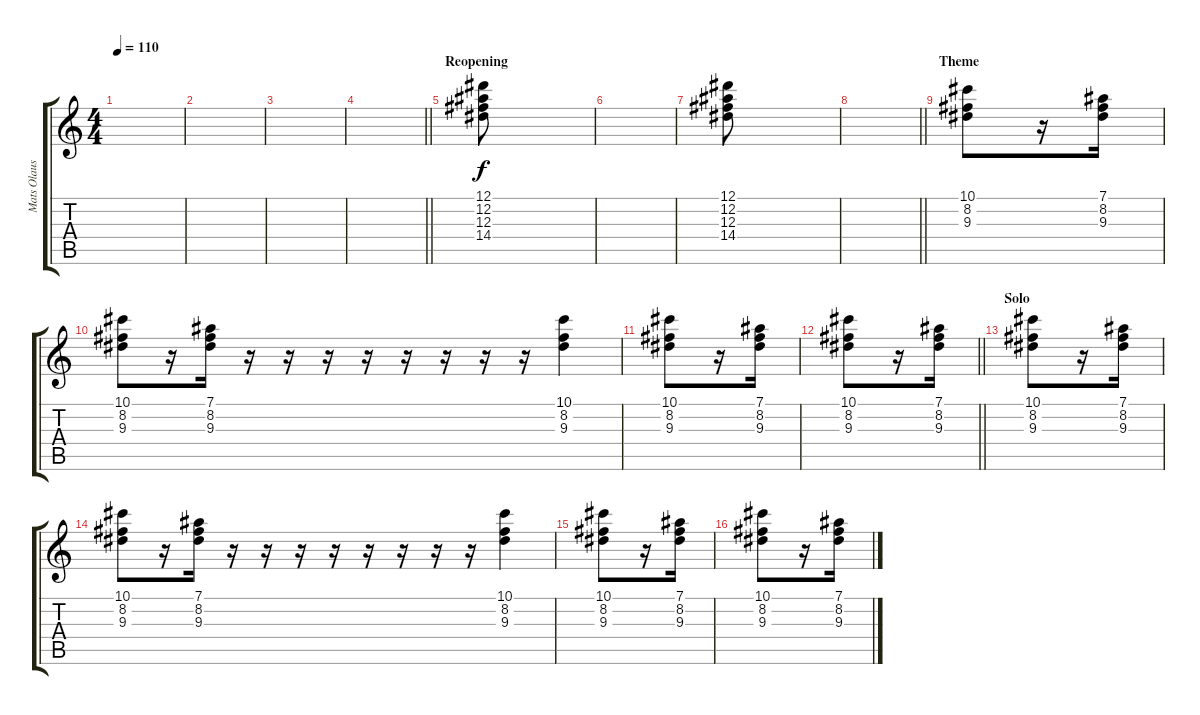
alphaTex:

\track ("Mats Olausson" "Mats Olaus") {instrument rockorgan}
\staff {score tabs}
\tuning (Eb5 Bb4 Gb4 Db4 Ab3 Eb3) {hide}
\ts (4 4)
\tempo 110
\clef g2
\ks c
|
|
|
\barLineRight lightlight
|
\section ("" "Reopening")
(12.1 12.2 12.3 14.4).8 |
|
(12.1 12.2 12.3 14.4).8 |
\barLineRight lightlight
|
\section ("" "Theme")
(10.1 8.2 9.3).8 r.16 (7.1 8.2 9.3).16 |
(10.1 8.2 9.3).8 r.16 (7.1 8.2 9.3).16 r.16 r.16 r.16 r.16 r.16 r.16 r.16 r.16 (10.1 8.2 9.3).4 |
(10.1 8.2 9.3).8 r.16 (7.1 8.2 9.3).16 |
\barLineRight lightlight
(10.1 8.2 9.3).8 r.16 (7.1 8.2 9.3).16 |
\section ("" "Solo")
(10.1 8.2 9.3).8 r.16 (7.1 8.2 9.3).16 |
(10.1 8.2 9.3).8 r.16 (7.1 8.2 9.3).16 r.16 r.16 r.16 r.16 r.16 r.16 r.16 r.16 (10.1 8.2 9.3).4 |
(10.1 8.2 9.3).8 r.16 (7.1 8.2 9.3).16 |
(10.1 8.2 9.3).8 r.16 (7.1 8.2 9.3).16
